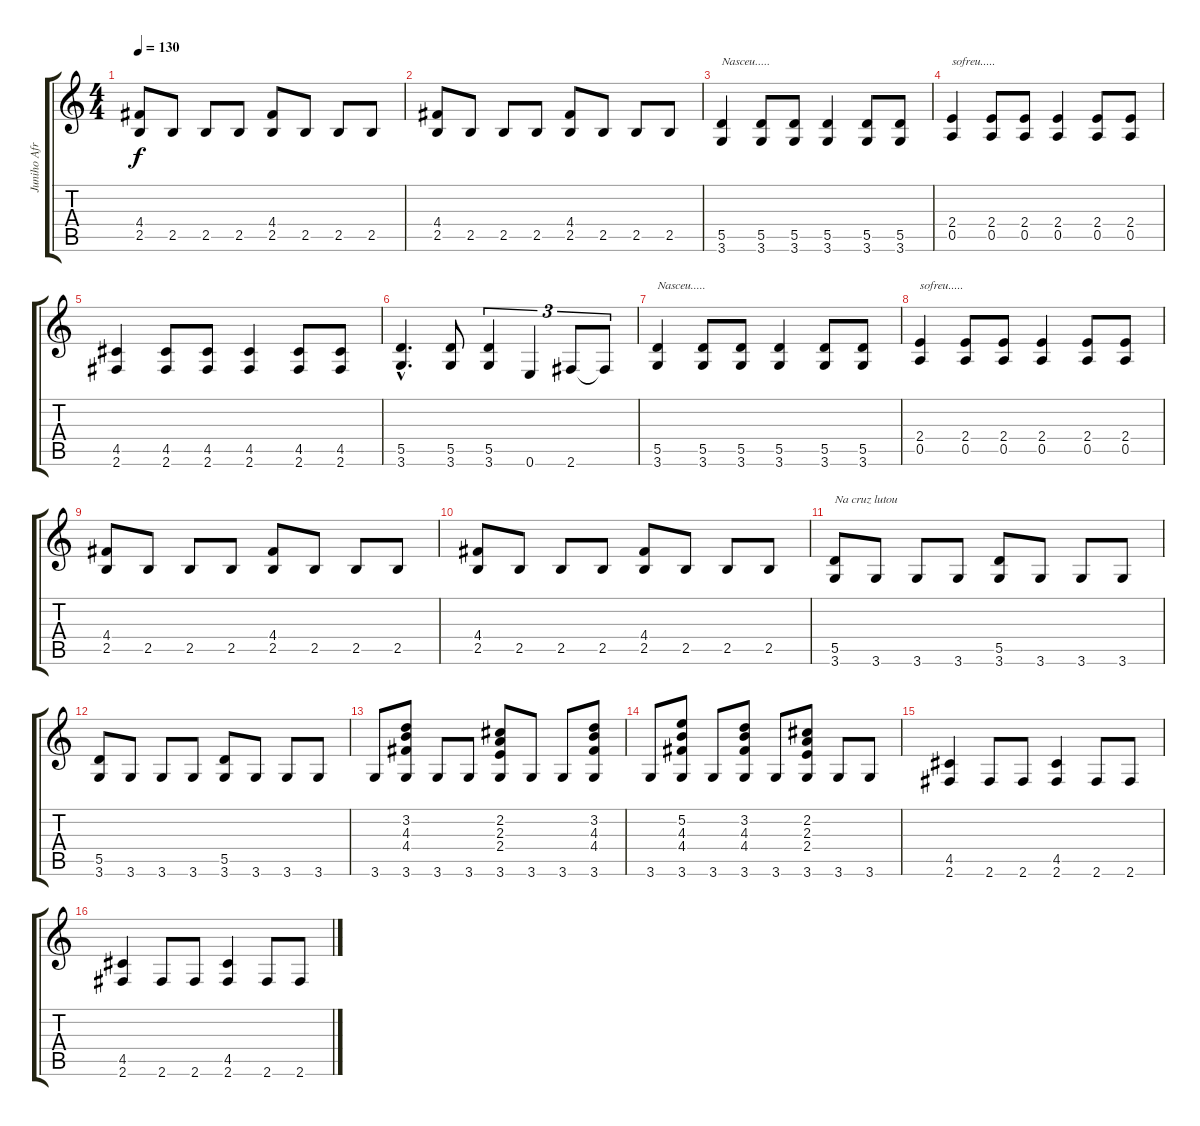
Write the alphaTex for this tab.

\track ("Juniho Afran " "Juniho Afr") {instrument distortionguitar}
\staff {score tabs}
\tuning (E4 B3 G3 D3 A2 E2) {hide}
\ts (4 4)
\tempo 130
\clef g2
\ks c
(4.4 2.5).8{dy f} 2.5.8 2.5.8 2.5.8 (4.4 2.5).8 2.5.8 2.5.8 2.5.8 |
(4.4 2.5).8 2.5.8 2.5.8 2.5.8 (4.4 2.5).8 2.5.8 2.5.8 2.5.8 |
(5.5 3.6).4{txt "Nasceu....."} (5.5 3.6).8 (5.5 3.6).8 (5.5 3.6).4 (5.5 3.6).8 (5.5 3.6).8 |
(2.4 0.5).4{txt "sofreu....."} (2.4 0.5).8 (2.4 0.5).8 (2.4 0.5).4 (2.4 0.5).8 (2.4 0.5).8 |
(4.5 2.6).4 (4.5 2.6).8 (4.5 2.6).8 (4.5 2.6).4 (4.5 2.6).8 (4.5 2.6).8 |
(5.5{hac} 3.6{hac}).4{d} (5.5 3.6).8 (5.5 3.6).4{tu (3 2)} 0.6.4{tu (3 2)} 2.6.8{tu (3 2)} 2.6{t}.8{tu (3 2)} |
(5.5 3.6).4{txt "Nasceu....."} (5.5 3.6).8 (5.5 3.6).8 (5.5 3.6).4 (5.5 3.6).8 (5.5 3.6).8 |
(2.4 0.5).4{txt "sofreu....."} (2.4 0.5).8 (2.4 0.5).8 (2.4 0.5).4 (2.4 0.5).8 (2.4 0.5).8 |
(4.4 2.5).8 2.5.8 2.5.8 2.5.8 (4.4 2.5).8 2.5.8 2.5.8 2.5.8 |
(4.4 2.5).8 2.5.8 2.5.8 2.5.8 (4.4 2.5).8 2.5.8 2.5.8 2.5.8 |
(5.5 3.6).8{txt "Na cruz lutou"} 3.6.8 3.6.8 3.6.8 (5.5 3.6).8 3.6.8 3.6.8 3.6.8 |
(5.5 3.6).8 3.6.8 3.6.8 3.6.8 (5.5 3.6).8 3.6.8 3.6.8 3.6.8 |
3.6.8 (3.2 4.3 4.4 3.6).8 3.6.8 3.6.8 (2.2 2.3 2.4 3.6).8 3.6.8 3.6.8 (3.2 4.3 4.4 3.6).8 |
3.6.8 (5.2 4.3 4.4 3.6).8 3.6.8 (3.2 4.3 4.4 3.6).8 3.6.8 (2.2 2.3 2.4 3.6).8 3.6.8 3.6.8 |
(4.5 2.6).4 2.6.8 2.6.8 (4.5 2.6).4 2.6.8 2.6.8 |
(4.5 2.6).4 2.6.8 2.6.8 (4.5 2.6).4 2.6.8 2.6.8
